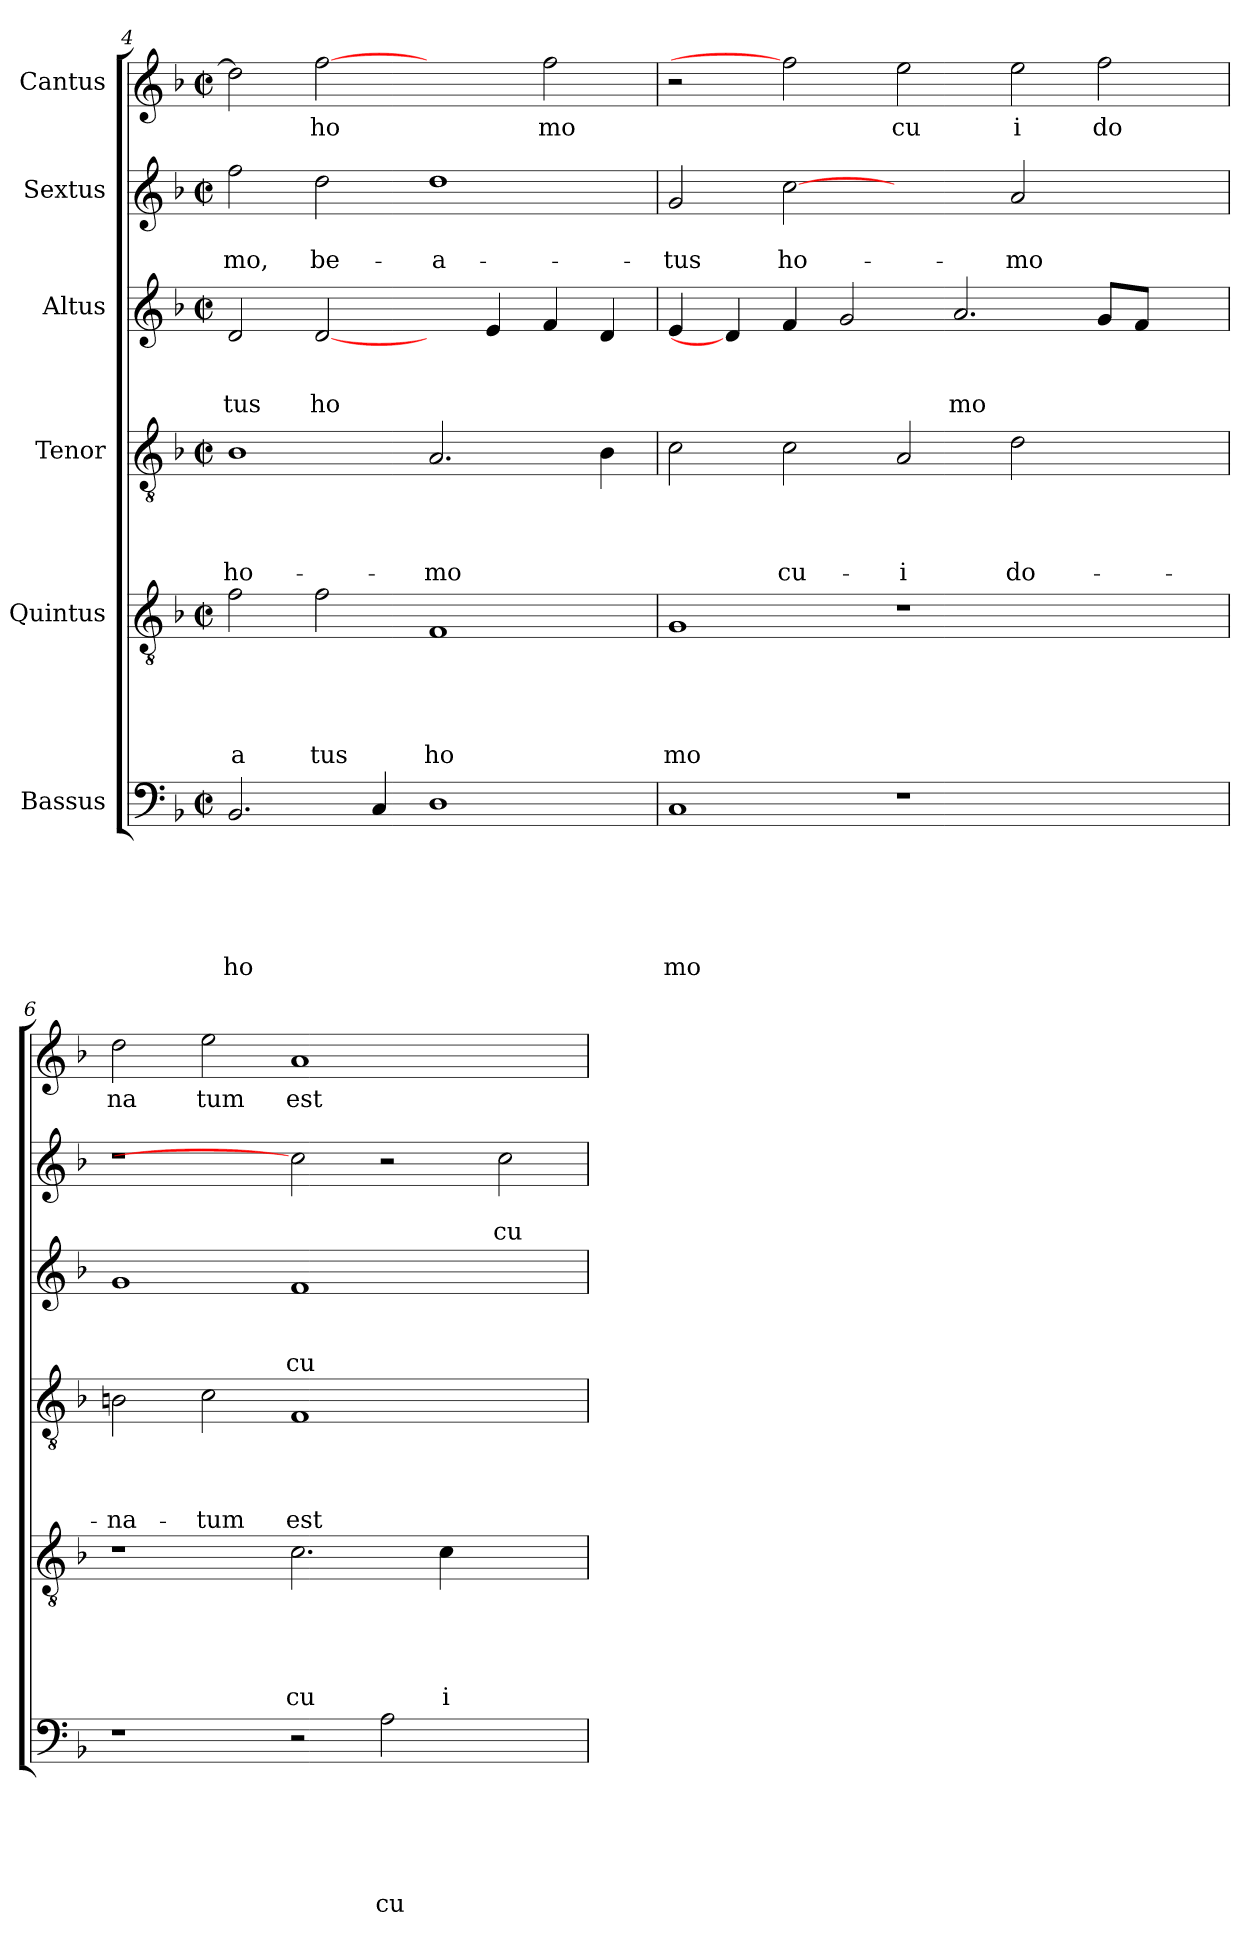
**kern	**text	**text	**text	**text	**text	**text	**kern	**text	**text	**text	**text	**text	**kern	**text	**text	**text	**text	**kern	**text	**text	**text	**kern	**text	**text	**kern	**text
*part6	*part6	*part6	*part6	*part6	*part6	*part6	*part5	*part5	*part5	*part5	*part5	*part5	*part4	*part4	*part4	*part4	*part4	*part3	*part3	*part3	*part3	*part2	*part2	*part2	*part1	*part1
*staff6	*staff6	*staff6	*staff6	*staff6	*staff6	*staff6	*staff5	*staff5	*staff5	*staff5	*staff5	*staff5	*staff4	*staff4	*staff4	*staff4	*staff4	*staff3	*staff3	*staff3	*staff3	*staff2	*staff2	*staff2	*staff1	*staff1
*I"Bassus	*	*	*	*	*	*	*I"Quintus	*	*	*	*	*	*I"Tenor	*	*	*	*	*I"Altus	*	*	*	*I"Sextus	*	*	*I"Cantus	*
*clefF4	*	*	*	*	*	*	*clefGv2	*	*	*	*	*	*clefGv2	*	*	*	*	*clefG2	*	*	*	*clefG2	*	*	*clefG2	*
*k[b-]	*	*	*	*	*	*	*k[b-]	*	*	*	*	*	*k[b-]	*	*	*	*	*k[b-]	*	*	*	*k[b-]	*	*	*k[b-]	*
*F:	*	*	*	*	*	*	*F:	*	*	*	*	*	*F:	*	*	*	*	*F:	*	*	*	*F:	*	*	*F:	*
*M2/2	*	*	*	*	*	*	*M2/2	*	*	*	*	*	*M2/2	*	*	*	*	*M2/2	*	*	*	*M2/2	*	*	*M2/2	*
*met(c|)	*	*	*	*	*	*	*met(c|)	*	*	*	*	*	*met(c|)	*	*	*	*	*met(c|)	*	*	*	*met(c|)	*	*	*met(c|)	*
=4	=4	=4	=4	=4	=4	=4	=4	=4	=4	=4	=4	=4	=4	=4	=4	=4	=4	=4	=4	=4	=4	=4	=4	=4	=4	=4
!	!	!	!	!	!	!LO:LY:b	!	!	!	!	!	!LO:LY:b	!	!	!	!	!LO:LY:b	!	!	!	!LO:LY:b	!	!	!LO:LY:b	!	!
2.BB-/	.	.	.	.	.	ho	2f\	.	.	.	.	a	1B-	.	.	.	ho-	2d/	.	.	tus	2ff\	.	-mo,	2dd\]	.
!	!	!	!	!	!	!	!	!	!	!	!	!LO:LY:b	!	!	!	!	!	!	!	!	!LO:LY:b	!	!	!LO:LY:b	!	!LO:LY:b
.	.	.	.	.	.	.	2f\	.	.	.	.	tus	.	.	.	.	.	[2d/	.	.	ho	2dd\	.	be-	[2ff	ho
4C/	.	.	.	.	.	.	.	.	.	.	.	.	.	.	.	.	.	.	.	.	.	.	.	.	.	.
!	!	!	!	!	!	!	!	!	!	!	!	!LO:LY:b	!	!	!	!	!LO:LY:b	!	!	!	!	!	!	!LO:LY:b	!	!
1D	.	.	.	.	.	.	1F	.	.	.	.	ho	2.A/	.	.	.	-mo	4ryy	.	.	.	1dd	.	-a-	2ryy	.
.	.	.	.	.	.	.	.	.	.	.	.	.	.	.	.	.	.	4e/	.	.	.	.	.	.	.	.
!	!	!	!	!	!	!	!	!	!	!	!	!	!	!	!	!	!	!	!	!	!	!	!	!	!	!LO:LY:b
.	.	.	.	.	.	.	.	.	.	.	.	.	.	.	.	.	.	4f/	.	.	.	.	.	.	2ff\	mo
.	.	.	.	.	.	.	.	.	.	.	.	.	4B-\	.	.	.	.	4d/	.	.	.	.	.	.	.	.
=5	=5	=5	=5	=5	=5	=5	=5	=5	=5	=5	=5	=5	=5	=5	=5	=5	=5	=5	=5	=5	=5	=5	=5	=5	=5	=5
!	!	!	!	!	!	!LO:LY:b	!	!	!	!	!	!LO:LY:b	!	!	!	!	!	!	!	!	!	!	!	!LO:LY:b	!	!
1C	.	.	.	.	.	mo	1G	.	.	.	.	mo	2c\	.	.	.	.	4e/	.	.	.	2g/	.	-tus	2r	.
.	.	.	.	.	.	.	.	.	.	.	.	.	.	.	.	.	.	4d/]	.	.	.	.	.	.	.	.
!	!	!	!	!	!	!	!	!	!	!	!	!	!	!	!	!	!LO:LY:b	!	!	!	!	!	!	!LO:LY:b	!	!
.	.	.	.	.	.	.	.	.	.	.	.	.	2c\	.	.	.	cu-	4f/	.	.	.	[2cc	.	ho-	2ff]	.
.	.	.	.	.	.	.	.	.	.	.	.	.	.	.	.	.	.	2g/	.	.	.	.	.	.	.	.
!	!	!	!	!	!	!	!	!	!	!	!	!	!	!	!	!	!LO:LY:b	!	!	!	!	!	!	!	!	!LO:LY:b
1r	.	.	.	.	.	.	1r	.	.	.	.	.	2A/	.	.	.	-i	.	.	.	.	2ryy	.	.	2ee\	cu
!	!	!	!	!	!	!	!	!	!	!	!	!	!	!	!	!	!	!	!	!	!LO:LY:b	!	!	!	!	!
.	.	.	.	.	.	.	.	.	.	.	.	.	.	.	.	.	.	2.a/	.	.	mo	.	.	.	.	.
!	!	!	!	!	!	!	!	!	!	!	!	!	!	!	!	!	!LO:LY:b	!	!	!	!	!	!	!LO:LY:b	!	!LO:LY:b
.	.	.	.	.	.	.	.	.	.	.	.	.	2d\	.	.	.	do-	.	.	.	.	2a/	.	-mo	2ee\	i
!	!	!	!	!	!	!	!	!	!	!	!	!	!	!	!	!	!	!	!	!	!	!	!	!	!	!LO:LY:b
2ryy	.	.	.	.	.	.	2ryy	.	.	.	.	.	2ryy	.	.	.	.	8g/L	.	.	.	2ryy	.	.	2ff\	do
.	.	.	.	.	.	.	.	.	.	.	.	.	.	.	.	.	.	8f/J	.	.	.	.	.	.	.	.
.	.	.	.	.	.	.	.	.	.	.	.	.	.	.	.	.	.	4ryy	.	.	.	.	.	.	.	.
!!LO:LB:g=z
=6	=6	=6	=6	=6	=6	=6	=6	=6	=6	=6	=6	=6	=6	=6	=6	=6	=6	=6	=6	=6	=6	=6	=6	=6	=6	=6
!	!	!	!	!	!	!	!	!	!	!	!	!	!	!	!	!	!LO:LY:b	!	!	!	!	!	!	!	!	!LO:LY:b
1r	.	.	.	.	.	.	1r	.	.	.	.	.	2Bn\	.	.	.	-na-	1g	.	.	.	1r	.	.	2dd\	na
!	!	!	!	!	!	!	!	!	!	!	!	!	!	!	!	!	!LO:LY:b	!	!	!	!	!	!	!	!	!LO:LY:b
.	.	.	.	.	.	.	.	.	.	.	.	.	2c\	.	.	.	-tum	.	.	.	.	.	.	.	2ee\	tum
!	!	!	!	!	!	!	!	!	!	!	!	!LO:LY:b	!	!	!	!	!LO:LY:b	!	!	!	!LO:LY:b	!	!	!	!	!LO:LY:b
2r	.	.	.	.	.	.	2.c\	.	.	.	.	cu	1F	.	.	.	est	1f	.	.	cu-	2cc]	.	.	1a	est
!	!	!	!	!	!	!LO:LY:b	!	!	!	!	!	!	!	!	!	!	!	!	!	!	!	!	!	!	!	!
2A\	.	.	.	.	.	cu-	.	.	.	.	.	.	.	.	.	.	.	.	.	.	.	2r	.	.	.	.
!	!	!	!	!	!	!	!	!	!	!	!	!LO:LY:b	!	!	!	!	!	!	!	!	!	!	!	!	!	!
.	.	.	.	.	.	.	4c\	.	.	.	.	i	.	.	.	.	.	.	.	.	.	.	.	.	.	.
!	!	!	!	!	!	!	!	!	!	!	!	!	!	!	!	!	!	!	!	!	!	!	!	!LO:LY:b	!	!
2ryy	.	.	.	.	.	.	2ryy	.	.	.	.	.	2ryy	.	.	.	.	2ryy	.	.	.	2cc\	.	cu	2ryy	.
=	=	=	=	=	=	=	=	=	=	=	=	=	=	=	=	=	=	=	=	=	=	=	=	=	=	=
*-	*-	*-	*-	*-	*-	*-	*-	*-	*-	*-	*-	*-	*-	*-	*-	*-	*-	*-	*-	*-	*-	*-	*-	*-	*-	*-
